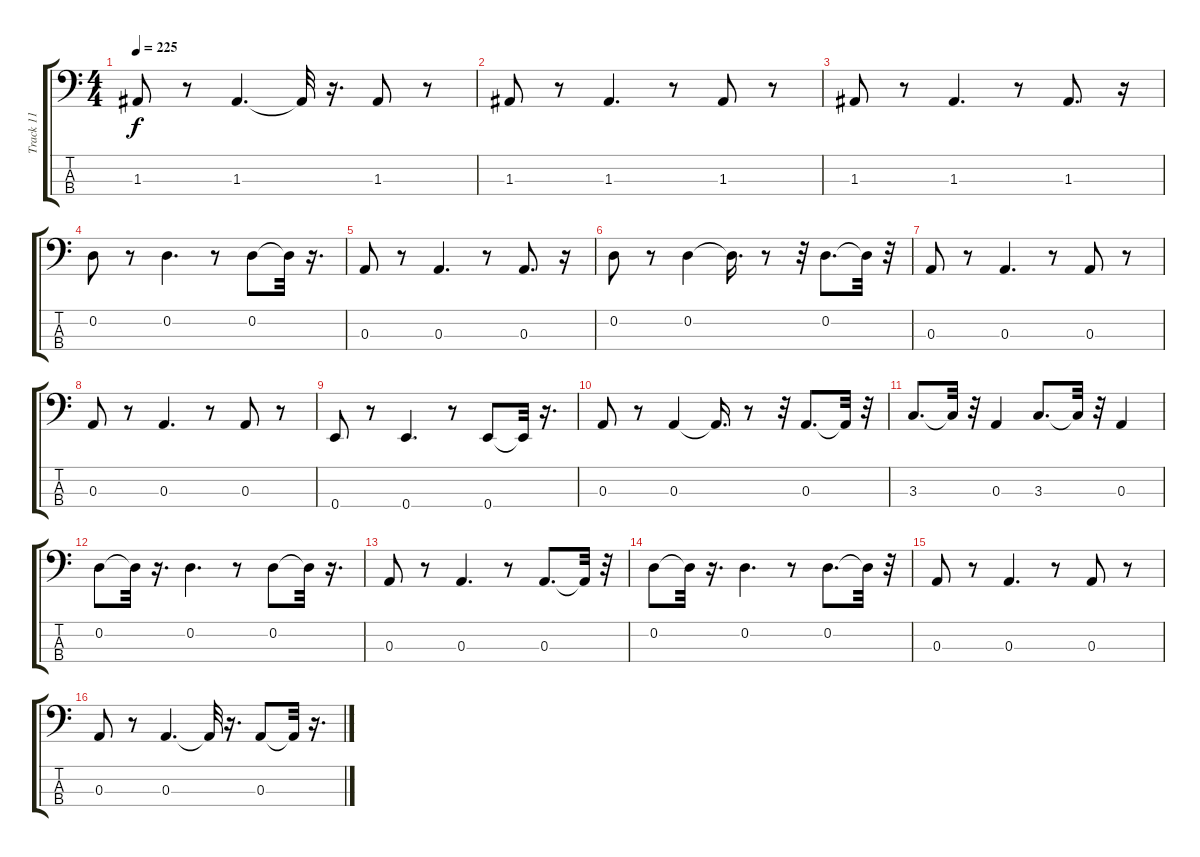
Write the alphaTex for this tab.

\track ("Track 11" "Track 11") {instrument electricbassfinger}
\staff {score tabs}
\tuning (G2 D2 A1 E1) {hide}
\ts (4 4)
\tempo 225
\clef f4
\ks c
1.3.8{dy f} r.8 1.3.4{d} 1.3{t}.32 r.16{d} 1.3.8 r.8 |
1.3.8 r.8 1.3.4{d} r.8 1.3.8 r.8 |
1.3.8 r.8 1.3.4{d} r.8 1.3.8{d} r.16 |
0.2.8 r.8 0.2.4{d} r.8 0.2.8 0.2{t}.32 r.16{d} |
0.3.8 r.8 0.3.4{d} r.8 0.3.8{d} r.16 |
0.2.8 r.8 0.2.4 0.2{t}.16{d} r.8 r.32 0.2.8{d} 0.2{t}.32 r.32 |
0.3.8 r.8 0.3.4{d} r.8 0.3.8 r.8 |
0.3.8 r.8 0.3.4{d} r.8 0.3.8 r.8 |
0.4.8 r.8 0.4.4{d} r.8 0.4.8 0.4{t}.32 r.16{d} |
0.3.8 r.8 0.3.4 0.3{t}.16{d} r.8 r.32 0.3.8{d} 0.3{t}.32 r.32 |
3.3.8{d} 3.3{t}.32 r.32 0.3.4 3.3.8{d} 3.3{t}.32 r.32 0.3.4 |
0.2.8 0.2{t}.32 r.16{d} 0.2.4{d} r.8 0.2.8 0.2{t}.32 r.16{d} |
0.3.8 r.8 0.3.4{d} r.8 0.3.8{d} 0.3{t}.32 r.32 |
0.2.8 0.2{t}.32 r.16{d} 0.2.4{d} r.8 0.2.8{d} 0.2{t}.32 r.32 |
0.3.8 r.8 0.3.4{d} r.8 0.3.8 r.8 |
0.3.8 r.8 0.3.4{d} 0.3{t}.32 r.16{d} 0.3.8 0.3{t}.32 r.16{d}
